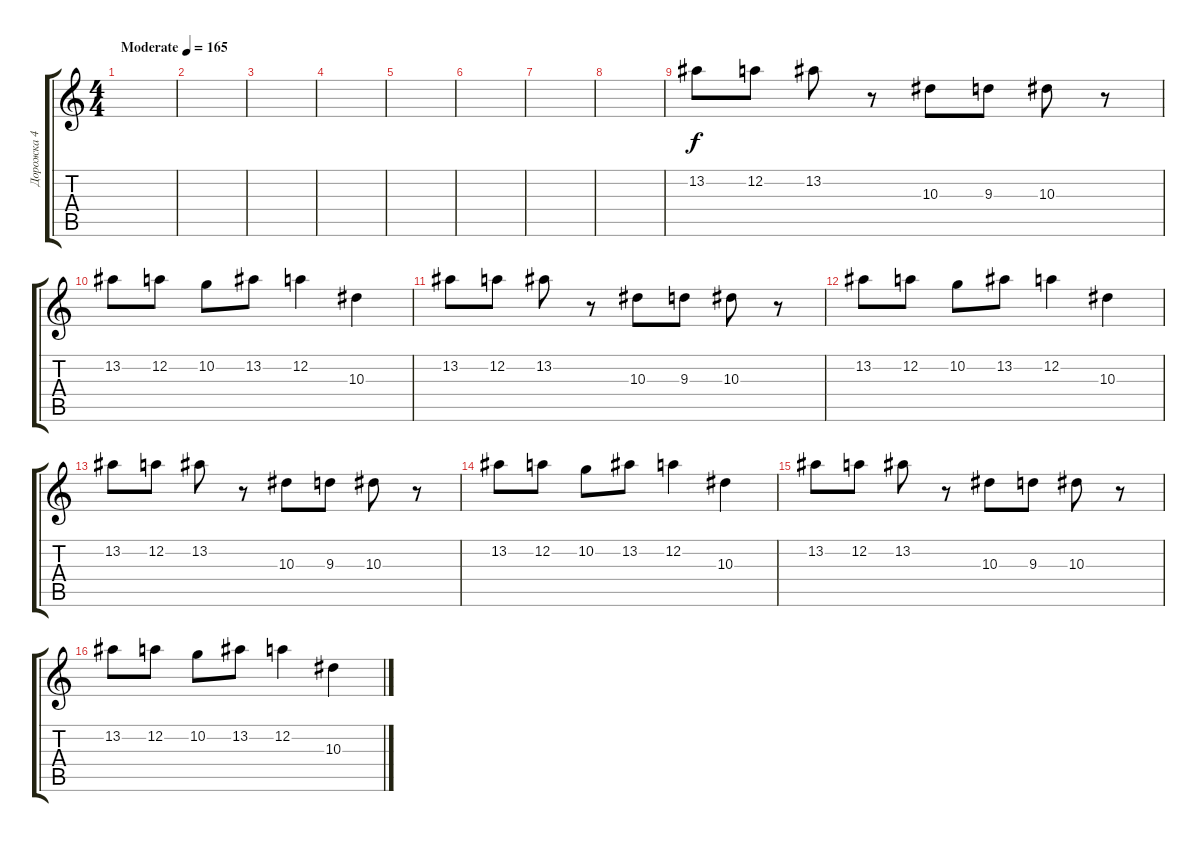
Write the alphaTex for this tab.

\track ("Дорожка 4" "Дорожка 4") {instrument distortionguitar}
\staff {score tabs}
\tuning (D4 A3 F3 C3 G2 C2) {hide}
\ts (4 4)
\tempo (165 "Moderate")
\clef g2
\ks c
|
|
|
|
|
|
|
|
13.2.8 12.2.8 13.2.8 r.8 10.3.8 9.3.8 10.3.8 r.8 |
13.2.8 12.2.8 10.2.8 13.2.8 12.2.4 10.3.4 |
13.2.8 12.2.8 13.2.8 r.8 10.3.8 9.3.8 10.3.8 r.8 |
13.2.8 12.2.8 10.2.8 13.2.8 12.2.4 10.3.4 |
13.2.8 12.2.8 13.2.8 r.8 10.3.8 9.3.8 10.3.8 r.8 |
13.2.8 12.2.8 10.2.8 13.2.8 12.2.4 10.3.4 |
13.2.8 12.2.8 13.2.8 r.8 10.3.8 9.3.8 10.3.8 r.8 |
13.2.8 12.2.8 10.2.8 13.2.8 12.2.4 10.3.4
